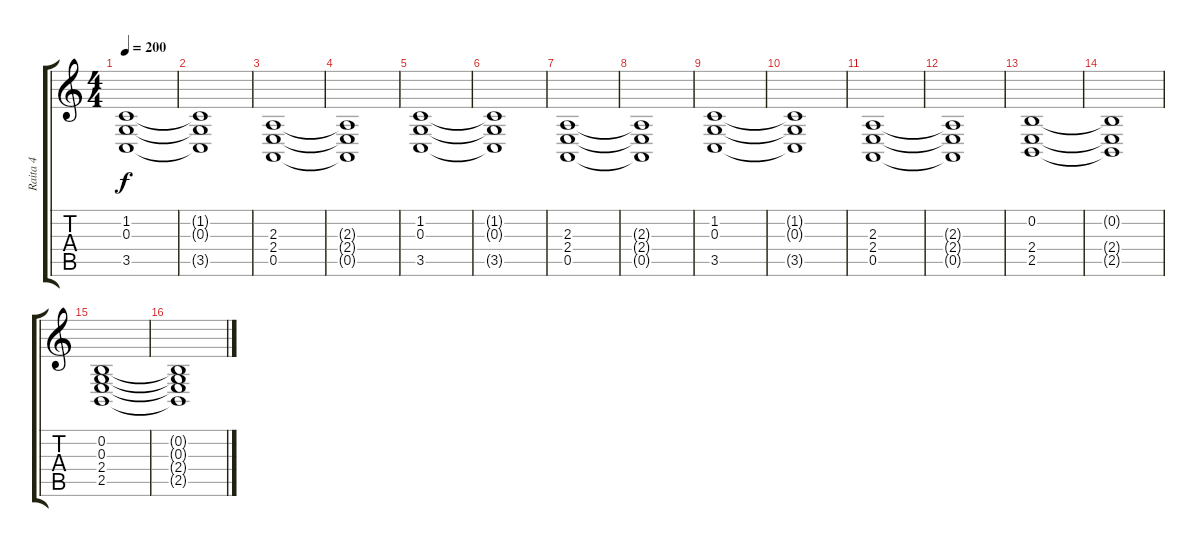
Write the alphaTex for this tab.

\track ("Raita 4" "Raita 4") {instrument stringensemble1}
\staff {score tabs}
\tuning (E4 B3 G3 D3 A2 E2) {hide}
\ts (4 4)
\tempo 200
\clef g2
\ks c
(1.2 0.3 3.5).1{dy f} |
(1.2{t} 0.3{t} 3.5{t}).1 |
(2.3 2.4 0.5).1 |
(2.3{t} 2.4{t} 0.5{t}).1 |
(1.2 0.3 3.5).1 |
(1.2{t} 0.3{t} 3.5{t}).1 |
(2.3 2.4 0.5).1 |
(2.3{t} 2.4{t} 0.5{t}).1 |
(1.2 0.3 3.5).1 |
(1.2{t} 0.3{t} 3.5{t}).1 |
(2.3 2.4 0.5).1 |
(2.3{t} 2.4{t} 0.5{t}).1 |
(0.2 2.4 2.5).1 |
(0.2{t} 2.4{t} 2.5{t}).1 |
(0.2 0.3 2.4 2.5).1 |
(0.2{t} 0.3{t} 2.4{t} 2.5{t}).1
